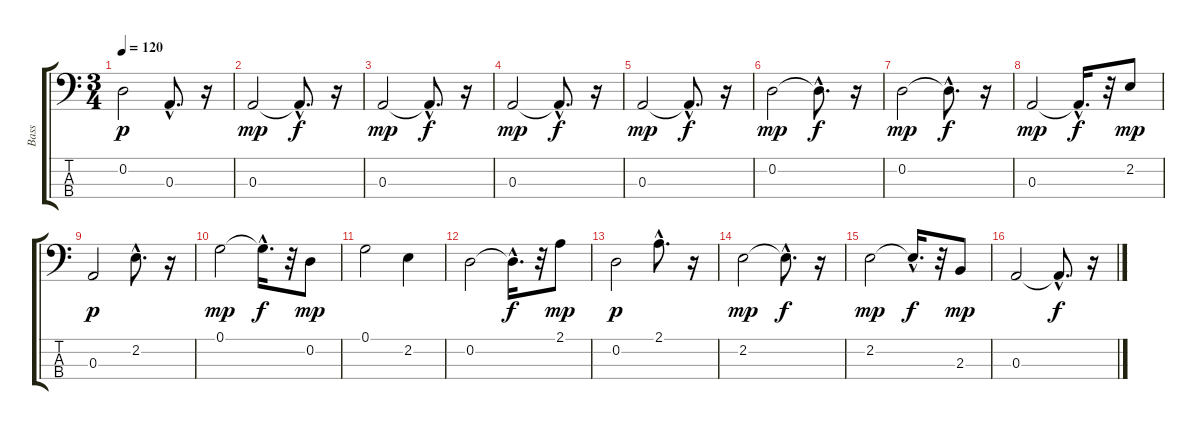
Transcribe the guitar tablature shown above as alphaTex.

\track ("Bass" "Bass") {instrument acousticbass}
\staff {score tabs}
\tuning (G2 D2 A1 E1) {hide}
\ts (3 4)
\tempo 120
\clef f4
\ks c
0.2.2{dy p} 0.3{hac}.8{d} r.16 |
0.3.2{dy mp} 0.3{hac t}.8{d dy f} r.16 |
0.3.2{dy mp} 0.3{hac t}.8{d dy f} r.16 |
0.3.2{dy mp} 0.3{hac t}.8{d dy f} r.16 |
0.3.2{dy mp} 0.3{hac t}.8{d dy f} r.16 |
0.2.2{dy mp} 0.2{hac t}.8{d dy f} r.16 |
0.2.2{dy mp} 0.2{hac t}.8{d dy f} r.16 |
0.3.2{dy mp} 0.3{hac t}.16{d dy f} r.32 2.2.8{dy mp} |
0.3.2{dy p} 2.2{hac}.8{d} r.16 |
0.1.2{dy mp} 0.1{hac t}.16{d dy f} r.32 0.2.8{dy mp} |
0.1.2 2.2.4 |
0.2.2 0.2{hac t}.16{d dy f} r.32 2.1.8{dy mp} |
0.2.2{dy p} 2.1{hac}.8{d} r.16 |
2.2.2{dy mp} 2.2{hac t}.8{d dy f} r.16 |
2.2.2{dy mp} 2.2{hac t}.16{d dy f} r.32 2.3.8{dy mp} |
0.3.2 0.3{hac t}.8{d dy f} r.16
